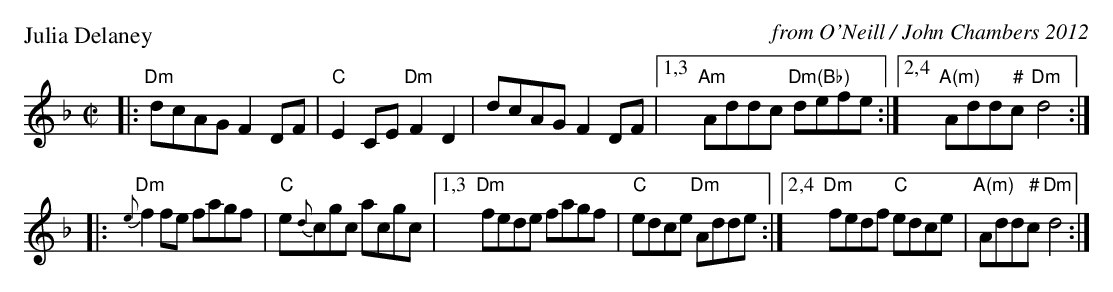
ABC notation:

X:1
P: Julia Delaney
C: from O'Neill / John Chambers 2012
M: C|
L: 1/8
K: Dm
|: "Dm"dcAG F2DF | "C"E2CE "Dm"F2D2 | dcAG F2DF |\
[1,3 "Am"Addc "Dm(Bb)"defe :|[2,4 "A(m)"Add"#"c "Dm"d4 :|
|: "Dm"{e}f2fe fagf | "C"e{d}cgc acgc |\
[1,3 "Dm"fede fagf | "C"edce "Dm"Adde :|\
[2,4 "Dm"fedf "C"edce | "A(m)"Add"#"c "Dm"d4 :|
